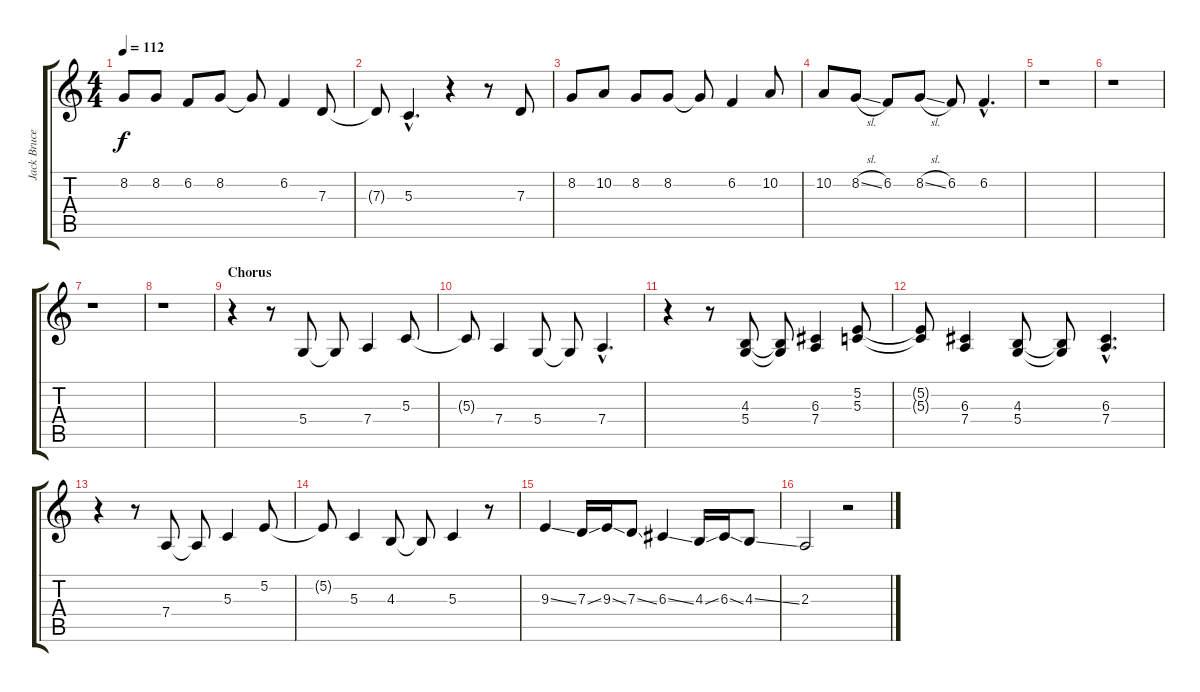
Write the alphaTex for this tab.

\track ("Jack Bruce - Vocals" "Jack Bruce") {instrument lead1square}
\staff {score tabs}
\tuning (E4 B3 G3 D3 A2 E2) {hide}
\ts (4 4)
\tempo 112
\clef g2
\ks c
8.2.8{dy f} 8.2.8 6.2.8 8.2.8 8.2{t}.8 6.2.4 7.3.8 |
7.3{t}.8 5.3{hac}.4{d} r.4 r.8 7.3.8 |
8.2.8 10.2.8 8.2.8 8.2.8 8.2{t}.8 6.2.4 10.2.8 |
10.2.8 8.2{sl}.8 6.2.8 8.2{sl}.8 6.2.8 6.2{hac}.4{d} |
r.1 |
r.1 |
r.1 |
r.1 |
\section ("" "Chorus")
r.4 r.8 5.4.8 5.4{t}.8 7.4.4 5.3.8 |
5.3{t}.8 7.4.4 5.4.8 5.4{t}.8 7.4{hac}.4{d} |
r.4 r.8 (4.3 5.4).8 (4.3{t} 5.4{t}).8 (6.3 7.4).4 (5.2 5.3).8 |
(5.2{t} 5.3{t}).8 (6.3 7.4).4 (4.3 5.4).8 (4.3{t} 5.4{t}).8 (6.3{hac} 7.4{hac}).4{d} |
r.4 r.8 7.4.8 7.4{t}.8 5.3.4 5.2.8 |
5.2{t}.8 5.3.4 4.3.8 4.3{t}.8 5.3.4 r.8 |
9.3{ss}.4 7.3{ss}.16 9.3{ss}.16 7.3{ss}.8 6.3{ss}.4 4.3{ss}.16 6.3{ss}.16 4.3{ss}.8 |
2.3.2 r.2
